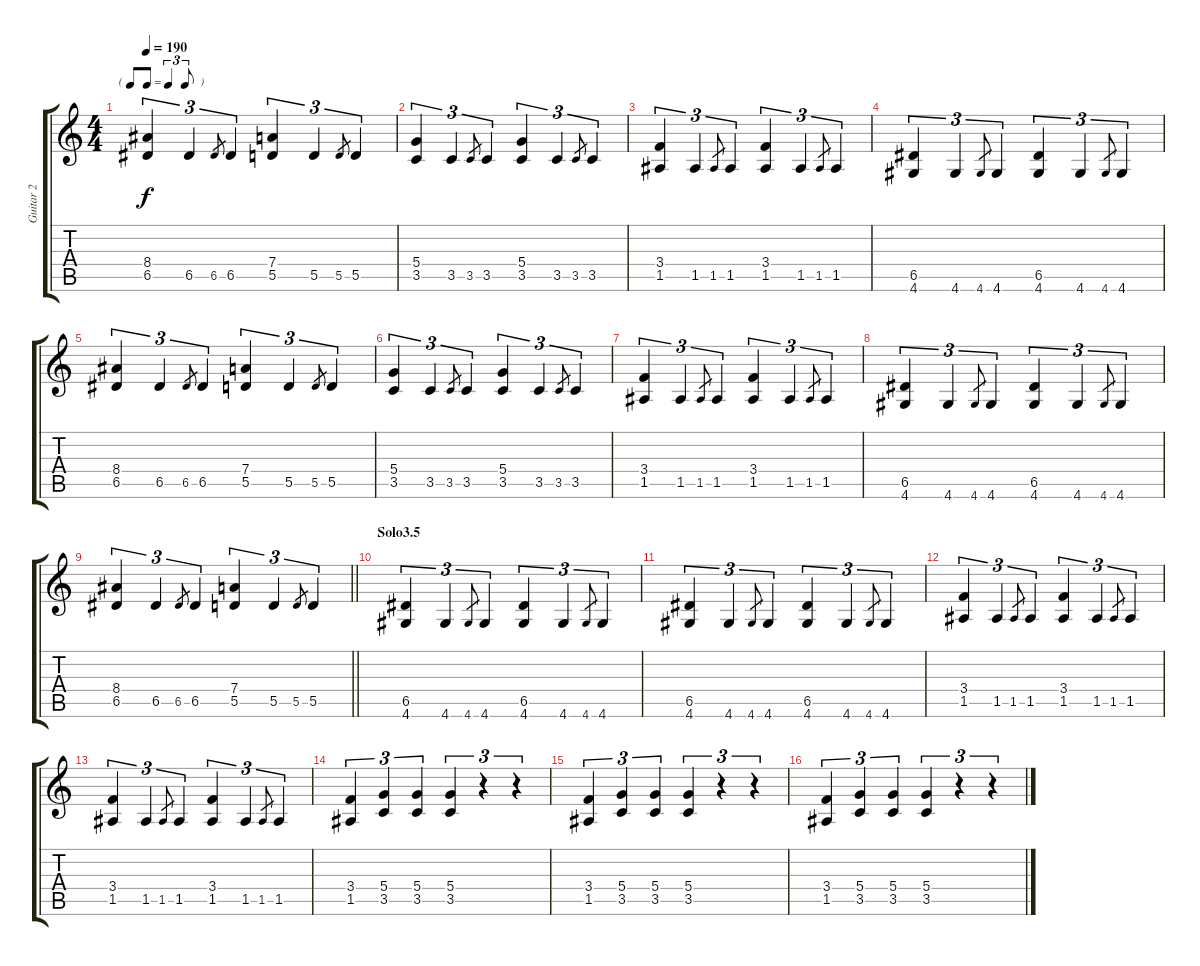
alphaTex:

\track ("Guitar 2" "Guitar 2") {instrument distortionguitar}
\staff {score tabs}
\tuning (E4 B3 G3 D3 A2 E2) {hide}
\ts (4 4)
\tf triplet8th
\tempo 190
\clef g2
\ks c
(8.4 6.5).4{tu (3 2) dy f} 6.5.4{tu (3 2)} 6.5.8{gr} 6.5.4{tu (3 2)} (7.4 5.5).4{tu (3 2)} 5.5.4{tu (3 2)} 5.5.8{gr} 5.5.4{tu (3 2)} |
(5.4 3.5).4{tu (3 2)} 3.5.4{tu (3 2)} 3.5.8{gr} 3.5.4{tu (3 2)} (5.4 3.5).4{tu (3 2)} 3.5.4{tu (3 2)} 3.5.8{gr} 3.5.4{tu (3 2)} |
(3.4 1.5).4{tu (3 2)} 1.5.4{tu (3 2)} 1.5.8{gr} 1.5.4{tu (3 2)} (3.4 1.5).4{tu (3 2)} 1.5.4{tu (3 2)} 1.5.8{gr} 1.5.4{tu (3 2)} |
(6.5 4.6).4{tu (3 2)} 4.6.4{tu (3 2)} 4.6.8{gr} 4.6.4{tu (3 2)} (6.5 4.6).4{tu (3 2)} 4.6.4{tu (3 2)} 4.6.8{gr} 4.6.4{tu (3 2)} |
(8.4 6.5).4{tu (3 2)} 6.5.4{tu (3 2)} 6.5.8{gr} 6.5.4{tu (3 2)} (7.4 5.5).4{tu (3 2)} 5.5.4{tu (3 2)} 5.5.8{gr} 5.5.4{tu (3 2)} |
(5.4 3.5).4{tu (3 2)} 3.5.4{tu (3 2)} 3.5.8{gr} 3.5.4{tu (3 2)} (5.4 3.5).4{tu (3 2)} 3.5.4{tu (3 2)} 3.5.8{gr} 3.5.4{tu (3 2)} |
(3.4 1.5).4{tu (3 2)} 1.5.4{tu (3 2)} 1.5.8{gr} 1.5.4{tu (3 2)} (3.4 1.5).4{tu (3 2)} 1.5.4{tu (3 2)} 1.5.8{gr} 1.5.4{tu (3 2)} |
(6.5 4.6).4{tu (3 2)} 4.6.4{tu (3 2)} 4.6.8{gr} 4.6.4{tu (3 2)} (6.5 4.6).4{tu (3 2)} 4.6.4{tu (3 2)} 4.6.8{gr} 4.6.4{tu (3 2)} |
\barLineRight lightlight
(8.4 6.5).4{tu (3 2)} 6.5.4{tu (3 2)} 6.5.8{gr} 6.5.4{tu (3 2)} (7.4 5.5).4{tu (3 2)} 5.5.4{tu (3 2)} 5.5.8{gr} 5.5.4{tu (3 2)} |
\section ("" "Solo3.5")
(6.5 4.6).4{tu (3 2)} 4.6.4{tu (3 2)} 4.6.8{gr} 4.6.4{tu (3 2)} (6.5 4.6).4{tu (3 2)} 4.6.4{tu (3 2)} 4.6.8{gr} 4.6.4{tu (3 2)} |
(6.5 4.6).4{tu (3 2)} 4.6.4{tu (3 2)} 4.6.8{gr} 4.6.4{tu (3 2)} (6.5 4.6).4{tu (3 2)} 4.6.4{tu (3 2)} 4.6.8{gr} 4.6.4{tu (3 2)} |
(3.4 1.5).4{tu (3 2)} 1.5.4{tu (3 2)} 1.5.8{gr} 1.5.4{tu (3 2)} (3.4 1.5).4{tu (3 2)} 1.5.4{tu (3 2)} 1.5.8{gr} 1.5.4{tu (3 2)} |
(3.4 1.5).4{tu (3 2)} 1.5.4{tu (3 2)} 1.5.8{gr} 1.5.4{tu (3 2)} (3.4 1.5).4{tu (3 2)} 1.5.4{tu (3 2)} 1.5.8{gr} 1.5.4{tu (3 2)} |
(3.4 1.5).4{tu (3 2)} (5.4 3.5).4{tu (3 2)} (5.4 3.5).4{tu (3 2)} (5.4 3.5).4{tu (3 2)} r.4{tu (3 2)} r.4{tu (3 2)} |
(3.4 1.5).4{tu (3 2)} (5.4 3.5).4{tu (3 2)} (5.4 3.5).4{tu (3 2)} (5.4 3.5).4{tu (3 2)} r.4{tu (3 2)} r.4{tu (3 2)} |
(3.4 1.5).4{tu (3 2)} (5.4 3.5).4{tu (3 2)} (5.4 3.5).4{tu (3 2)} (5.4 3.5).4{tu (3 2)} r.4{tu (3 2)} r.4{tu (3 2)}
